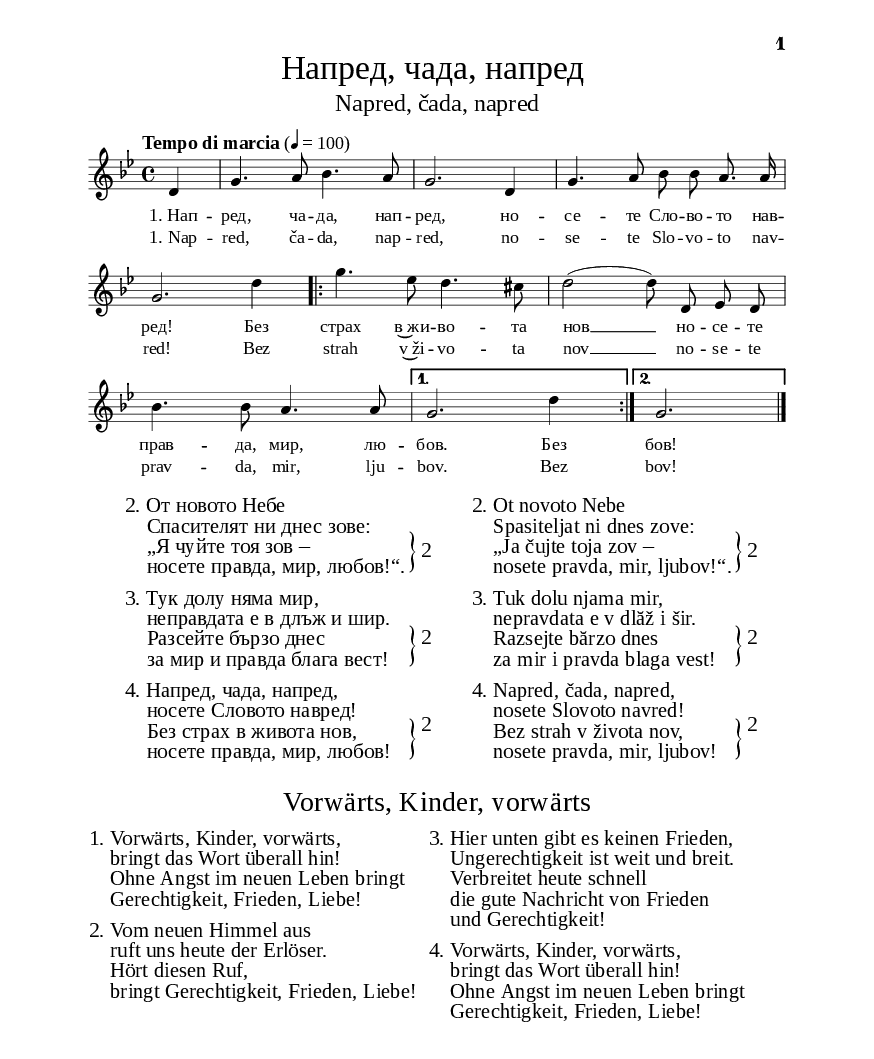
\version "2.24.3"

% include paper part and global functions
\include "include/globals.ily"

"rightBraces048" = \markup {
  \column {
    % repeat braces
    \translate #'(0 . -5.5 )
    \right-brace #20

    \translate #'(0 . -10.0 )
    \right-brace #20

    \translate #'(0 . -10.0 )
    \right-brace #20
  }
  \column {
    % repeat numbers
    \translate #'(0 . -6.1 )
    2

    \translate #'(0 . -12.0 )
    2

    \translate #'(0 . -12.0 )
    2
  }
}

\bookpart {
  \label #'ref048
  \tocItem \markup "Напред, чада, напред – Napred, čada, napred"
  \include "include/bookpart-paper.ily"
  \score {
    \include "include/score-layout.ily"

    \new Voice \absolute  {
      \clef treble
      \key g \minor
      \time 4/4
      \tempoFunc "Tempo di marcia" 4 "100"
      \autoBeamOff
      \partial 4
      \autoBeamOff
      d'4 | g'4. a'8 bes'4. a'8 | g'2. d'4 | g'4. a'8 bes'8 bes'8 a'8. a'16| \break
      g'2. d''4 | \repeat volta 2 {
        g''4. es''8 d''4. cis''8 | d''2 ( d''8 ) d'8 es'8 d'8 | \break
        bes'4. bes'8 a'4. a'8 |
      } \alternative  { { g'2. d''4 | }  { g'2. } } \bar "|."
    }

    \addlyrics {
      "1. Нап" -- ред, ча -- да, нап -- ред, но -- се -- те Сло -- во -- то нав --
      ред! Без страх в~жи -- во -- та нов __  но -- се -- те
      прав -- да, мир, лю -- бов. Без бов!
    }

    \addlyrics {
      "1. Nap" -- red, ča -- da, nap -- red, no -- se -- te Slo -- vo -- to nav --
      red! Bez strah v~ži -- vo -- ta nov __  no -- se -- te
      prav -- da, mir, lju -- bov. Bez bov!
    }



    \header {
      title = \titleFunc "Напред, чада, напред " "Napred, čada, napred"
    }

    \midi{}

  } % score

  \markup \empty-one

  \markup \abs-fontsize #10 {
    \hspace #5
    \override #`(baseline-skip . ,bgCoupletBaselineSkip)
    \column {
      \line {   2. От новото Небе }

      \line {   "   " Спасителят ни днес зове: }

      \line {   "   " „Я чуйте тоя зов –}

      \line {   "   " носете правда, мир, любов!“.}

      \vspace #0.5

      \line {   3.  Тук долу няма мир,}

      \line {   "   " неправдата е в длъж и шир.}

      \line {   "   " Разсейте бързо днес }

      \line {   "   " за мир и правда блага вест!}

      \vspace #0.5

      \line {   4.  Напред, чада, напред,}

      \line {   "   " носете Словото навред!}

      \line {   "   " Без страх в живота нов,}

      \line {   "   " носете правда, мир, любов!}
    }  \"rightBraces048"

    \hspace #5
    \override #`(baseline-skip . ,bgCoupletBaselineSkip)
    \column {
      \line {   2. Ot novoto Nebe }

      \line {   "   " Spasiteljat ni dnes zove: }

      \line {   "   " „Ja čujte toja zov –}

      \line {   "   " nosete pravda, mir, ljubov!“.}

       \vspace #0.5

      \line {   3.  Tuk dolu njama mir,}

      \line {   "   " nepravdata e v dlăž i šir.}

      \line {   "   " Razsejte bărzo dnes }

      \line {   "   " za mir i pravda blaga vest!}

       \vspace #0.5

      \line {   4.  Napred, čada, napred,}

      \line {   "   " nosete Slovoto navred!}

      \line {   "   " Bez strah v života nov,}

      \line {   "   " nosete pravda, mir, ljubov!}
    }  %column
    \"rightBraces048"
  } % markup

  \markup \empty-two

  % include foreign translation(s) of the song
  \version "2.24.3"

\markup \fill-line { \fontsize #deTitleFontSize "Vorwärts, Kinder, vorwärts" }
\markup \null
\markup \null
\markup \abs-fontsize #10 {

  \override #`(baseline-skip . ,deCoupletBaselineSkip)

  \column {

    \line { 1. Vorwärts, Kinder, vorwärts,}
    \line { "   "bringt das Wort überall hin! }

    \line { "   "Ohne Angst im neuen Leben bringt}

    \line { "   "Gerechtigkeit, Frieden, Liebe!}


    \vspace #0.5
    \line { 2. Vom neuen Himmel aus}

    \line { "   "ruft uns heute der Erlöser.}

    \line { "   "Hört diesen Ruf, }

    \line { "   "bringt Gerechtigkeit, Frieden, Liebe!}



  }
  \hspace #1
  \override #'(baseline-skip . 2.8)


  \column {
    \line { 3. Hier unten gibt es keinen Frieden, }

    \line { "   "Ungerechtigkeit ist weit und breit.}

    \line { "   "Verbreitet heute schnell }

    \line { "   "die gute Nachricht von Frieden}
    \line { "   " und Gerechtigkeit!}

  \vspace #0.5
    \line { 4. Vorwärts, Kinder, vorwärts,}

    \line { "   "bringt das Wort überall hin! }

    \line { "   "Ohne Angst im neuen Leben bringt}

    \line { "   "Gerechtigkeit, Frieden, Liebe!}
  }
}


} % bookpart
